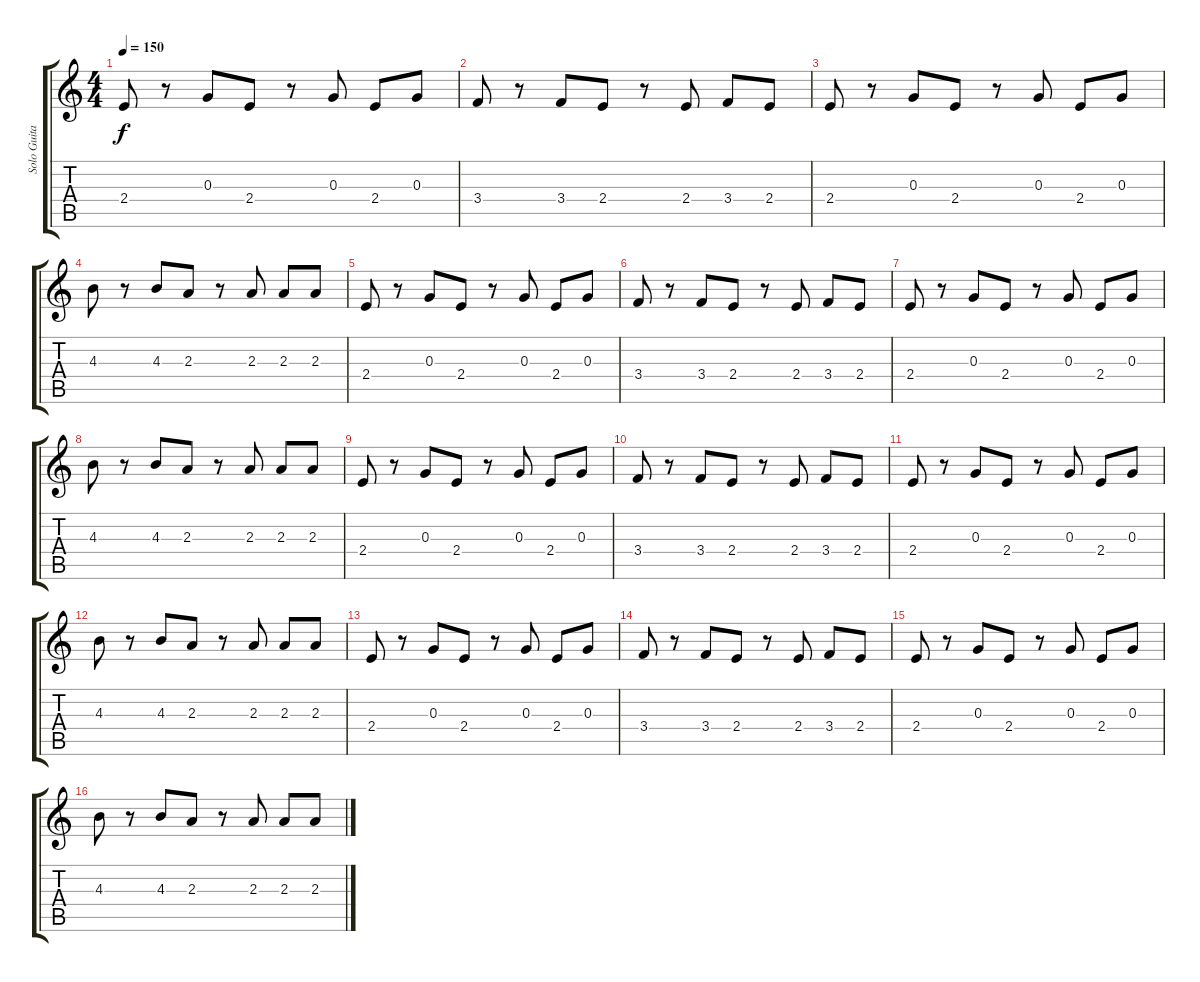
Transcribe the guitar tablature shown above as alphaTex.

\track ("Solo Guitar" "Solo Guita") {instrument electricguitarclean}
\staff {score tabs}
\tuning (E4 B3 G3 D3 A2 E2) {hide}
\ts (4 4)
\tempo 150
\clef g2
\ks c
2.4.8{dy f} r.8 0.3.8 2.4.8 r.8 0.3.8 2.4.8 0.3.8 |
3.4.8 r.8 3.4.8 2.4.8 r.8 2.4.8 3.4.8 2.4.8 |
2.4.8 r.8 0.3.8 2.4.8 r.8 0.3.8 2.4.8 0.3.8 |
4.3.8 r.8 4.3.8 2.3.8 r.8 2.3.8 2.3.8 2.3.8 |
2.4.8 r.8 0.3.8 2.4.8 r.8 0.3.8 2.4.8 0.3.8 |
3.4.8 r.8 3.4.8 2.4.8 r.8 2.4.8 3.4.8 2.4.8 |
2.4.8 r.8 0.3.8 2.4.8 r.8 0.3.8 2.4.8 0.3.8 |
4.3.8 r.8 4.3.8 2.3.8 r.8 2.3.8 2.3.8 2.3.8 |
2.4.8 r.8 0.3.8 2.4.8 r.8 0.3.8 2.4.8 0.3.8 |
3.4.8 r.8 3.4.8 2.4.8 r.8 2.4.8 3.4.8 2.4.8 |
2.4.8 r.8 0.3.8 2.4.8 r.8 0.3.8 2.4.8 0.3.8 |
4.3.8 r.8 4.3.8 2.3.8 r.8 2.3.8 2.3.8 2.3.8 |
2.4.8 r.8 0.3.8 2.4.8 r.8 0.3.8 2.4.8 0.3.8 |
3.4.8 r.8 3.4.8 2.4.8 r.8 2.4.8 3.4.8 2.4.8 |
2.4.8 r.8 0.3.8 2.4.8 r.8 0.3.8 2.4.8 0.3.8 |
4.3.8 r.8 4.3.8 2.3.8 r.8 2.3.8 2.3.8 2.3.8
